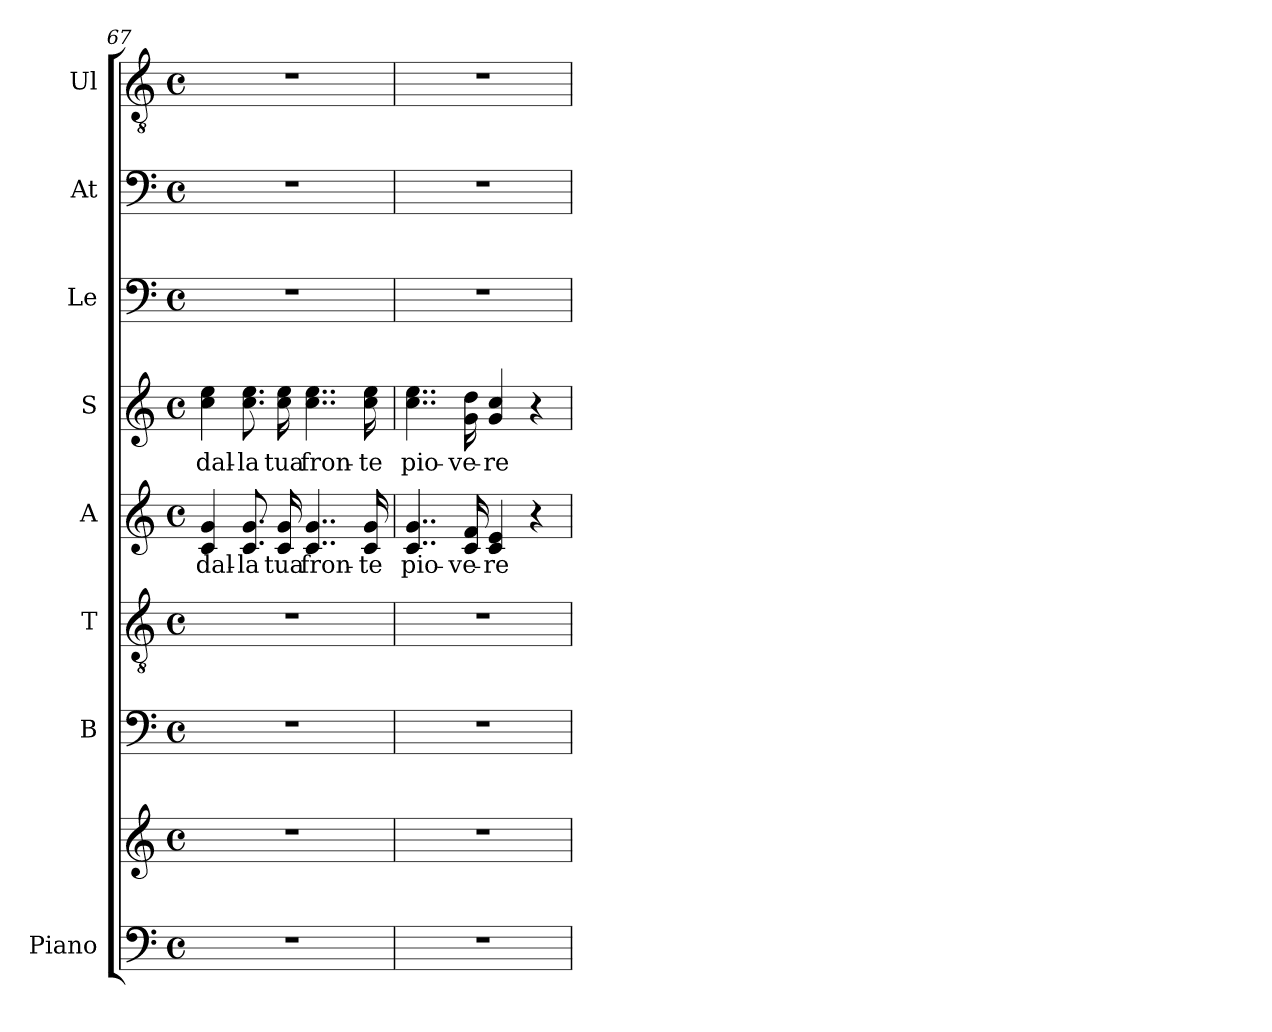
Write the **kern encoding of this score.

**kern	**kern	**kern	**kern	**kern	**text	**kern	**text	**kern	**kern	**kern
*part8	*part8	*part7	*part6	*part5	*part5	*part4	*part4	*part3	*part2	*part1
*staff9	*staff8	*staff7	*staff6	*staff5	*staff5	*staff4	*staff4	*staff3	*staff2	*staff1
*I"Piano	*	*I"B	*I"T	*I"A	*	*I"S	*	*I"Le	*I"At	*I"Ul
*I'Pno	*	*I'B	*I'T	*I'A	*	*I'S	*	*I'Le	*I'At	*I'Ul
*clefF4	*clefG2	*clefF4	*clefGv2	*clefG2	*	*clefG2	*	*clefF4	*clefF4	*clefGv2
*k[]	*k[]	*k[]	*k[]	*k[]	*	*k[]	*	*k[]	*k[]	*k[]
*M4/4	*M4/4	*M4/4	*M4/4	*M4/4	*	*M4/4	*	*M4/4	*M4/4	*M4/4
*met(c)	*met(c)	*met(c)	*met(c)	*met(c)	*	*met(c)	*	*met(c)	*met(c)	*met(c)
=67	=67	=67	=67	=67	=67	=67	=67	=67	=67	=67
!	!	!	!	!	!LO:LY:b	!	!LO:LY:b	!	!	!
1r	1r	1r	1r	4c/ 4g!/	dal-	4cc!\ 4ee\	dal-	1r	1r	1r
!	!	!	!	!	!LO:LY:b	!	!LO:LY:b	!	!	!
.	.	.	.	8.c/ 8.g!/	-la	8.cc!\ 8.ee\	-la	.	.	.
!	!	!	!	!	!LO:LY:b	!	!LO:LY:b	!	!	!
.	.	.	.	16c/ 16g!/	tua	16cc!\ 16ee\	tua	.	.	.
!	!	!	!	!	!LO:LY:b	!	!LO:LY:b	!	!	!
.	.	.	.	4..c/ 4..g!/	fron-	4..cc!\ 4..ee\	fron-	.	.	.
!	!	!	!	!	!LO:LY:b	!	!LO:LY:b	!	!	!
.	.	.	.	16c/ 16g!/	-te	16cc!\ 16ee\	-te	.	.	.
=68	=68	=68	=68	=68	=68	=68	=68	=68	=68	=68
!	!	!	!	!	!LO:LY:b	!	!LO:LY:b	!	!	!
1r	1r	1r	1r	4..c/ 4..g!/	pio-	4..cc!\ 4..ee\	pio-	1r	1r	1r
!	!	!	!	!	!LO:LY:b	!	!LO:LY:b	!	!	!
.	.	.	.	16c/ 16f!/	-ve-	16g!\ 16dd\	-ve-	.	.	.
!	!	!	!	!	!LO:LY:b	!	!LO:LY:b	!	!	!
.	.	.	.	4c/ 4e!/	-re	4g!/ 4cc/	-re	.	.	.
.	.	.	.	4r	.	4r	.	.	.	.
=	=	=	=	=	=	=	=	=	=	=
*-	*-	*-	*-	*-	*-	*-	*-	*-	*-	*-
